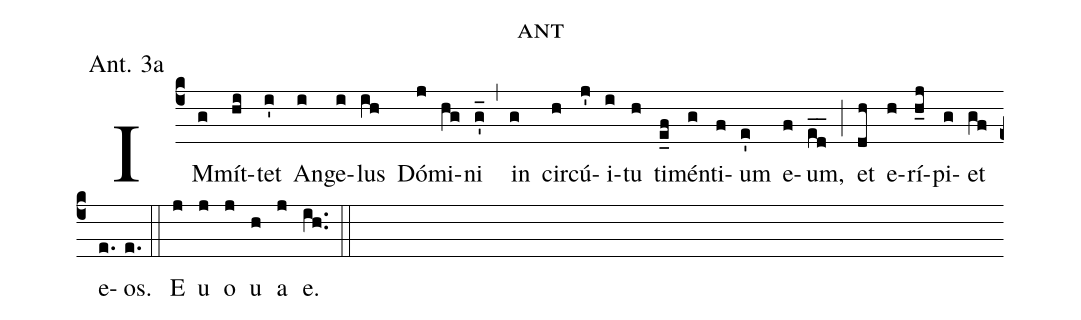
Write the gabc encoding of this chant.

annotation: Ant. 3a;
name: ant;
%%
(c4)IM(g)mít(hi)tet(i') An(i)ge(i)lus(ih) Dó(j)mi(hg)ni(g'_) (,) in(g) cir(h)cú(j')i(i)tu(h) ti(e_f)mén(g)ti(f)um(e') e(f)um,(ed__) (;) et(dh) e(h)rí(h_j)pi(g)et(gf) e(e.)os.(e.) (::)

E(j) u(j) o(j) u(h) a(j) e.(ih..) (::)
